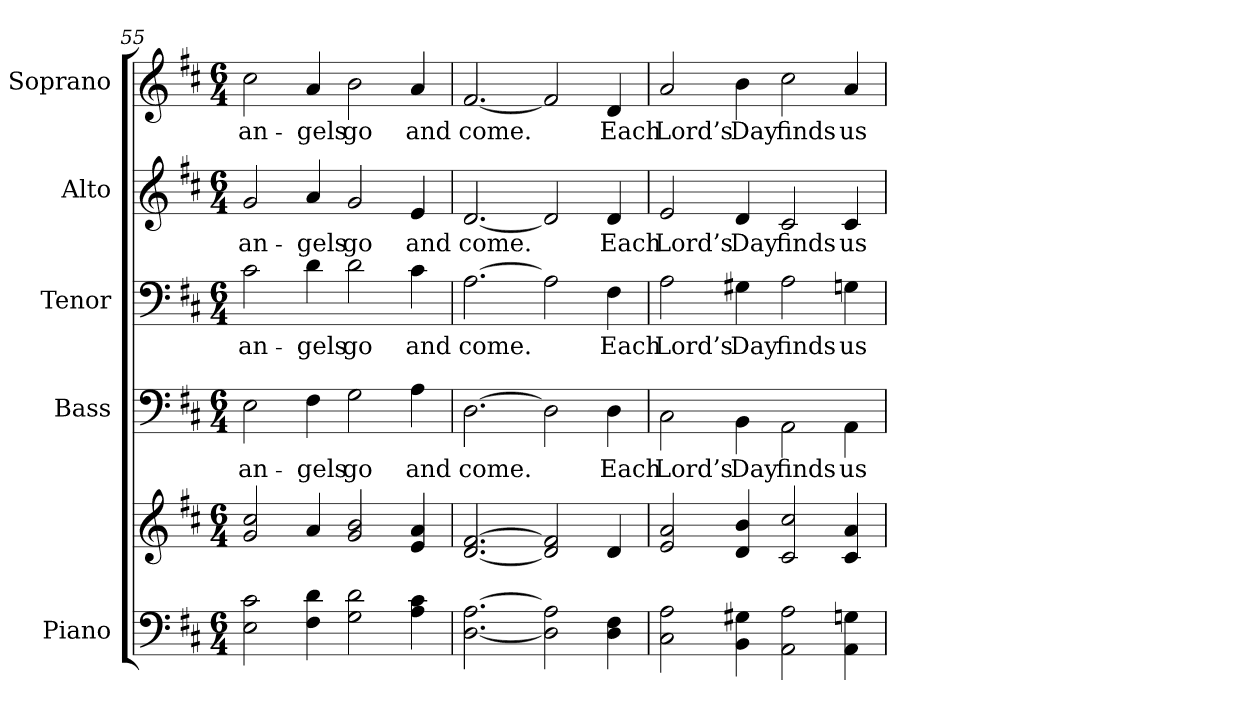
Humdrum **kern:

**kern	**kern	**kern	**text	**kern	**text	**kern	**text	**kern	**text
*part5	*part5	*part4	*part4	*part3	*part3	*part2	*part2	*part1	*part1
*staff6	*staff5	*staff4	*staff4	*staff3	*staff3	*staff2	*staff2	*staff1	*staff1
*I"Piano	*	*I"Bass	*	*I"Tenor	*	*I"Alto	*	*I"Soprano	*
*I'Pno.	*	*I'B.	*	*I'T.	*	*I'A.	*	*I'S.	*
*clefF4	*clefG2	*clefF4	*	*clefF4	*	*clefG2	*	*clefG2	*
*k[f#c#]	*k[f#c#]	*k[f#c#]	*	*k[f#c#]	*	*k[f#c#]	*	*k[f#c#]	*
*D:	*D:	*D:	*	*D:	*	*D:	*	*D:	*
*M6/4	*M6/4	*M6/4	*	*M6/4	*	*M6/4	*	*M6/4	*
=55	=55	=55	=55	=55	=55	=55	=55	=55	=55
!	!	!	!LO:LY:b:color=#000000	!	!	!	!	!	!
!	!	!	!	!	!LO:LY:b:color=#000000	!	!	!	!
!	!	!	!	!	!	!	!LO:LY:b:color=#000000	!	!
!	!	!	!	!	!	!	!	!	!LO:LY:b:color=#000000
2Ei\ 2c#i	2gi/ 2cc#i	2Ei\	an-	2c#i\	an-	2gi/	an-	2cc#i\	an-
!	!	!	!LO:LY:b:color=#000000	!	!	!	!	!	!
!	!	!	!	!	!LO:LY:b:color=#000000	!	!	!	!
!	!	!	!	!	!	!	!LO:LY:b:color=#000000	!	!
!	!	!	!	!	!	!	!	!	!LO:LY:b:color=#000000
4F#i\ 4di	4ai/	4F#i\	-gels	4di\	-gels	4ai/	-gels	4ai/	-gels
!	!	!	!LO:LY:b:color=#000000	!	!	!	!	!	!
!	!	!	!	!	!LO:LY:b:color=#000000	!	!	!	!
!	!	!	!	!	!	!	!LO:LY:b:color=#000000	!	!
!	!	!	!	!	!	!	!	!	!LO:LY:b:color=#000000
2Gi\ 2di	2gi/ 2bi	2Gi\	go	2di\	go	2gi/	go	2bi\	go
!	!	!	!LO:LY:b:color=#000000	!	!	!	!	!	!
!	!	!	!	!	!LO:LY:b:color=#000000	!	!	!	!
!	!	!	!	!	!	!	!LO:LY:b:color=#000000	!	!
!	!	!	!	!	!	!	!	!	!LO:LY:b:color=#000000
4Ai\ 4c#i	4ei/ 4ai	4Ai\	and	4c#i\	and	4ei/	and	4ai/	and
!!LO:PB:g=z
=56	=56	=56	=56	=56	=56	=56	=56	=56	=56
!	!	!	!LO:LY:b:color=#000000	!	!	!	!	!	!
!	!	!	!	!	!LO:LY:b:color=#000000	!	!	!	!
!	!	!	!	!	!	!	!LO:LY:b:color=#000000	!	!
!	!	!	!	!	!	!	!	!	!LO:LY:b:color=#000000
[<2.Di\ [>2.Ai	[<2.di/ [>2.f#i	[>2.Di\	come.	[>2.Ai\	come.	[<2.di/	come.	[<2.f#i/	come.
2Di\] 2Ai]	2di/] 2f#i]	2Di\]	.	2Ai\]	.	2di/]	.	2f#i/]	.
!	!	!	!LO:LY:b:color=#000000	!	!	!	!	!	!
!	!	!	!	!	!LO:LY:b:color=#000000	!	!	!	!
!	!	!	!	!	!	!	!LO:LY:b:color=#000000	!	!
!	!	!	!	!	!	!	!	!	!LO:LY:b:color=#000000
4Di\ 4F#i	4di/	4Di\	Each	4F#i\	Each	4di/	Each	4di/	Each
=57	=57	=57	=57	=57	=57	=57	=57	=57	=57
!	!	!	!LO:LY:b:color=#000000	!	!	!	!	!	!
!	!	!	!	!	!LO:LY:b:color=#000000	!	!	!	!
!	!	!	!	!	!	!	!LO:LY:b:color=#000000	!	!
!	!	!	!	!	!	!	!	!	!LO:LY:b:color=#000000
2C#i\ 2Ai	2ei/ 2ai	2C#i\	Lord’s	2Ai\	Lord’s	2ei/	Lord’s	2ai/	Lord’s
!	!	!	!LO:LY:b:color=#000000	!	!	!	!	!	!
!	!	!	!	!	!LO:LY:b:color=#000000	!	!	!	!
!	!	!	!	!	!	!	!LO:LY:b:color=#000000	!	!
!	!	!	!	!	!	!	!	!	!LO:LY:b:color=#000000
4BBi\ 4G#Xi	4di/ 4bi	4BBi\	Day	4G#Xi\	Day	4di/	Day	4bi\	Day
!	!	!	!LO:LY:b:color=#000000	!	!	!	!	!	!
!	!	!	!	!	!LO:LY:b:color=#000000	!	!	!	!
!	!	!	!	!	!	!	!LO:LY:b:color=#000000	!	!
!	!	!	!	!	!	!	!	!	!LO:LY:b:color=#000000
2AAi\ 2Ai	2c#i/ 2cc#i	2AAi\	finds	2Ai\	finds	2c#i/	finds	2cc#i\	finds
!	!	!	!LO:LY:b:color=#000000	!	!	!	!	!	!
!	!	!	!	!	!LO:LY:b:color=#000000	!	!	!	!
!	!	!	!	!	!	!	!LO:LY:b:color=#000000	!	!
!	!	!	!	!	!	!	!	!	!LO:LY:b:color=#000000
4AAi\ 4Gni	4c#i/ 4ai	4AAi\	us	4Gni\	us	4c#i/	us	4ai/	us
=	=	=	=	=	=	=	=	=	=
*-	*-	*-	*-	*-	*-	*-	*-	*-	*-
